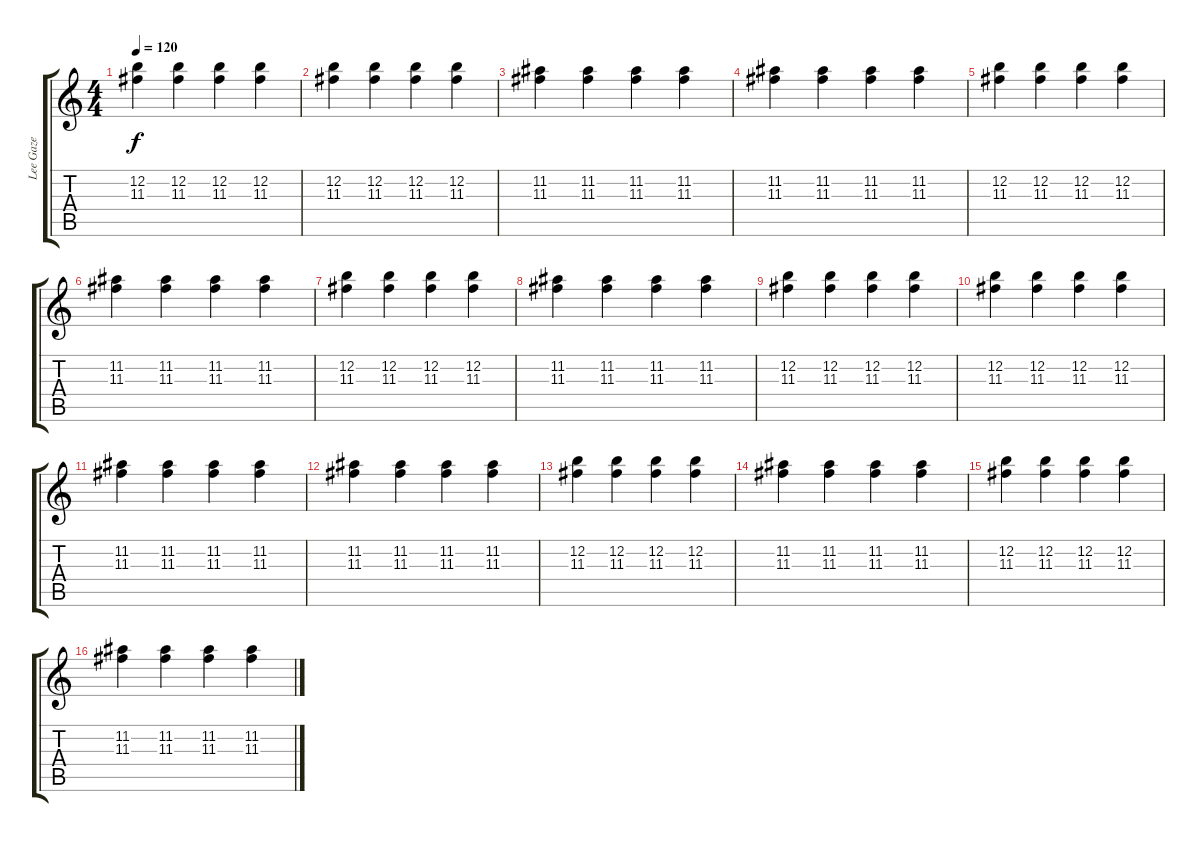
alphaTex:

\track ("Lee Gaze" "Lee Gaze") {instrument acousticguitarsteel}
\staff {score tabs}
\tuning (E4 B3 G3 D3 A2 D2) {hide}
\ts (4 4)
\tempo 120
\clef g2
\ks c
(12.2 11.3).4{dy f} (12.2 11.3).4 (12.2 11.3).4 (12.2 11.3).4 |
(12.2 11.3).4 (12.2 11.3).4 (12.2 11.3).4 (12.2 11.3).4 |
(11.2 11.3).4 (11.2 11.3).4 (11.2 11.3).4 (11.2 11.3).4 |
(11.2 11.3).4 (11.2 11.3).4 (11.2 11.3).4 (11.2 11.3).4 |
(12.2 11.3).4 (12.2 11.3).4 (12.2 11.3).4 (12.2 11.3).4 |
(11.2 11.3).4 (11.2 11.3).4 (11.2 11.3).4 (11.2 11.3).4 |
(12.2 11.3).4 (12.2 11.3).4 (12.2 11.3).4 (12.2 11.3).4 |
(11.2 11.3).4 (11.2 11.3).4 (11.2 11.3).4 (11.2 11.3).4 |
(12.2 11.3).4 (12.2 11.3).4 (12.2 11.3).4 (12.2 11.3).4 |
(12.2 11.3).4 (12.2 11.3).4 (12.2 11.3).4 (12.2 11.3).4 |
(11.2 11.3).4 (11.2 11.3).4 (11.2 11.3).4 (11.2 11.3).4 |
(11.2 11.3).4 (11.2 11.3).4 (11.2 11.3).4 (11.2 11.3).4 |
(12.2 11.3).4 (12.2 11.3).4 (12.2 11.3).4 (12.2 11.3).4 |
(11.2 11.3).4 (11.2 11.3).4 (11.2 11.3).4 (11.2 11.3).4 |
(12.2 11.3).4 (12.2 11.3).4 (12.2 11.3).4 (12.2 11.3).4 |
(11.2 11.3).4 (11.2 11.3).4 (11.2 11.3).4 (11.2 11.3).4
